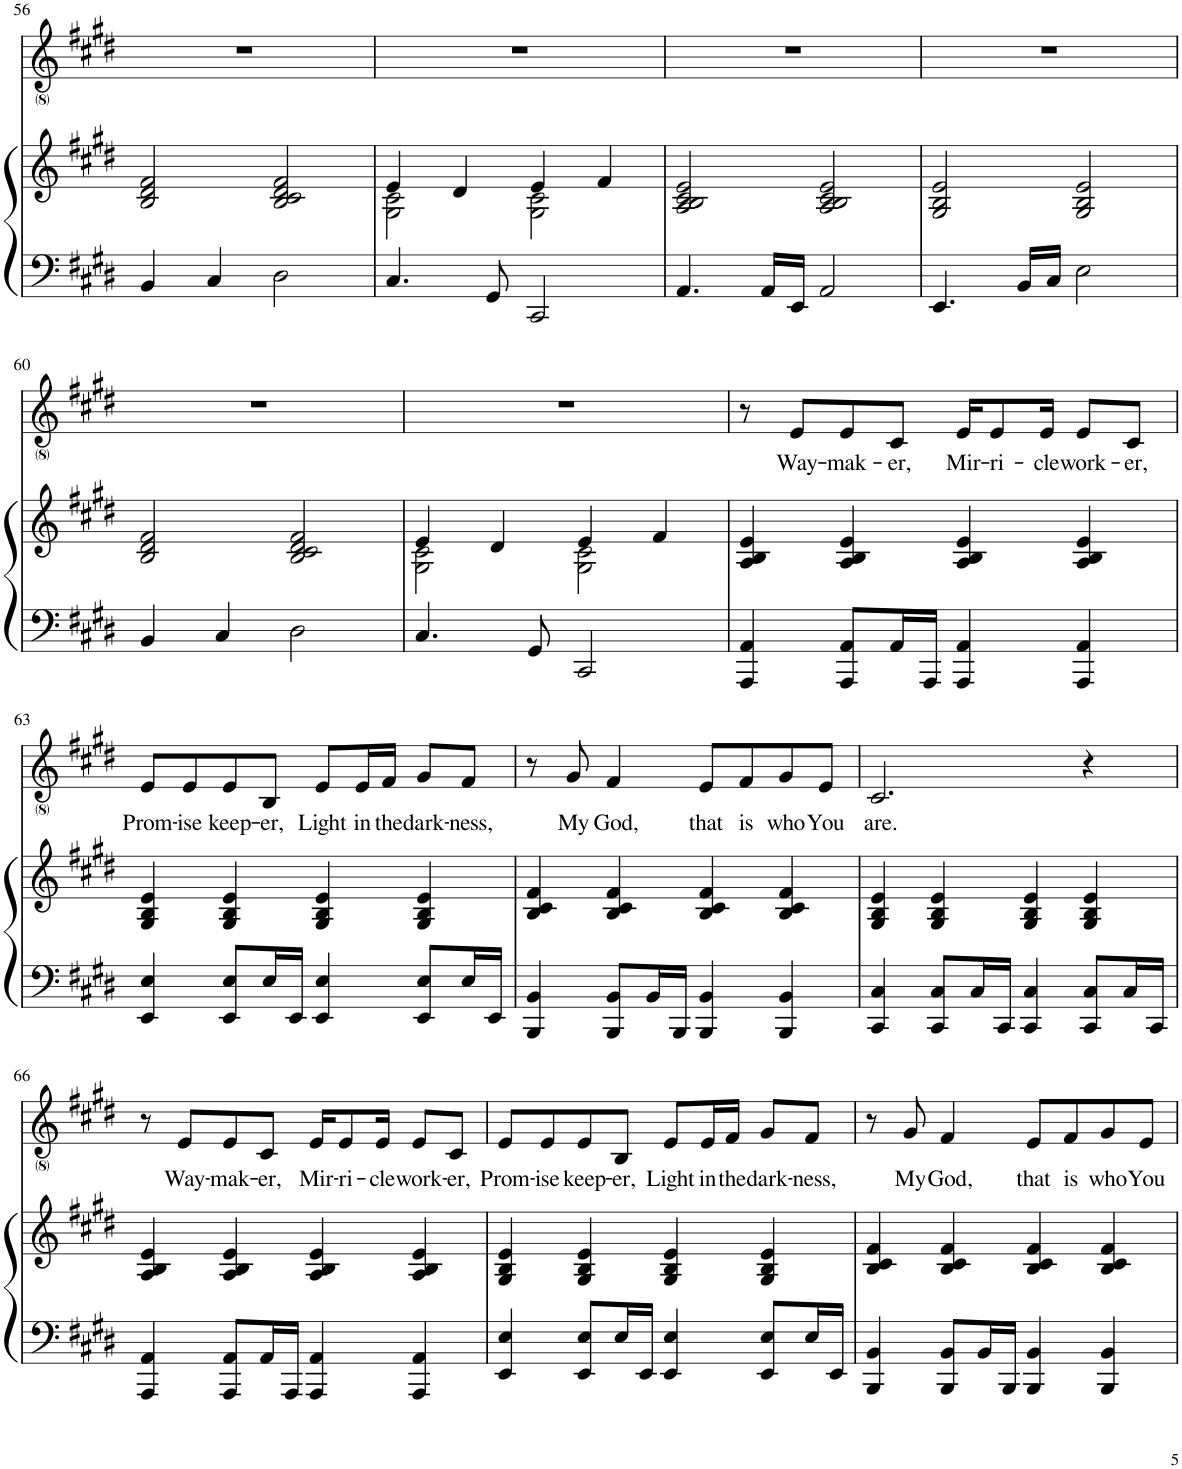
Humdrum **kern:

**kern	**kern	**kern	**text
*part2	*part2	*part1	*part1
*staff3	*staff2	*staff1	*staff1
*I"Piano	*	*I"Voice	*
*I'Pno	*	*I'V	*
!!LO:PB:g=z
*clefF4	*clefG2	*clefG2	*
*k[f#c#g#d#]	*k[f#c#g#d#]	*k[f#c#g#d#]	*
*M4/4	*M4/4	*M4/4	*
=56	=56	=56	=56
4BB/	2B/ 2d#/ 2f#/	1r	.
4C#/	.	.	.
2D#\	2B/ 2c#/ 2d#/ 2f#/	.	.
=57	=57	=57	=57
*	*^	*	*
4.C#/	4e/	2G#\ 2c#\	1r	.
.	4d#/	.	.	.
8GG#/	.	.	.	.
2CC#/	4e/	2G#\ 2c#\	.	.
.	4f#/	.	.	.
*	*v	*v	*	*
=58	=58	=58	=58
4.AA/	2A/ 2B/ 2c#/ 2e/	1r	.
16AA/LL	.	.	.
16EE/JJ	.	.	.
2AA/	2A/ 2B/ 2c#/ 2e/	.	.
=59	=59	=59	=59
4.EE/	2G#/ 2B/ 2e/	1r	.
16BB/LL	.	.	.
16C#/JJ	.	.	.
2E\	2G#/ 2B/ 2e/	.	.
!!LO:LB:g=z
=60	=60	=60	=60
4BB/	2B/ 2d#/ 2f#/	1r	.
4C#/	.	.	.
2D#\	2B/ 2c#/ 2d#/ 2f#/	.	.
=61	=61	=61	=61
*	*^	*	*
4.C#/	4e/	2G#\ 2c#\	1r	.
.	4d#/	.	.	.
8GG#/	.	.	.	.
2CC#/	4e/	2G#\ 2c#\	.	.
.	4f#/	.	.	.
*	*v	*v	*	*
=62	=62	=62	=62
4AAA/ 4AA/	4A/ 4B/ 4e/	8r	.
!	!	!	!LO:LY:b
.	.	8e/L	Way-
!	!	!	!LO:LY:b
8AAA/ 8AA/L	4A/ 4B/ 4e/	8e/	-mak-
!	!	!	!LO:LY:b
16AA/L	.	8c#/J	-er,
16AAA/JJ	.	.	.
!	!	!	!LO:LY:b
4AAA/ 4AA/	4A/ 4B/ 4e/	16e/KL	Mir-
!	!	!	!LO:LY:b
.	.	8e/	-ri-
!	!	!	!LO:LY:b
.	.	16e/Jk	-cle
!	!	!	!LO:LY:b
4AAA/ 4AA/	4A/ 4B/ 4e/	8e/L	work-
!	!	!	!LO:LY:b
.	.	8c#/J	-er,
!!LO:LB:g=z
=63	=63	=63	=63
!	!	!	!LO:LY:b
4EE/ 4E/	4G#/ 4B/ 4e/	8e/L	Prom-
!	!	!	!LO:LY:b
.	.	8e/	-ise
!	!	!	!LO:LY:b
8EE/ 8E/L	4G#/ 4B/ 4e/	8e/	keep-
!	!	!	!LO:LY:b
16E/L	.	8B/J	-er,
16EE/JJ	.	.	.
!	!	!	!LO:LY:b
4EE/ 4E/	4G#/ 4B/ 4e/	8e/L	Light
!	!	!	!LO:LY:b
.	.	16e/L	in
!	!	!	!LO:LY:b
.	.	16f#/JJ	the
!	!	!	!LO:LY:b
8EE/ 8E/L	4G#/ 4B/ 4e/	8g#/L	dark-
!	!	!	!LO:LY:b
16E/L	.	8f#/J	-ness,
16EE/JJ	.	.	.
=64	=64	=64	=64
4BBB/ 4BB/	4B/ 4c#/ 4f#/	8r	.
!	!	!	!LO:LY:b
.	.	8g#/	My
!	!	!	!LO:LY:b
8BBB/ 8BB/L	4B/ 4c#/ 4f#/	4f#/	God,
16BB/L	.	.	.
16BBB/JJ	.	.	.
!	!	!	!LO:LY:b
4BBB/ 4BB/	4B/ 4c#/ 4f#/	8e/L	that
!	!	!	!LO:LY:b
.	.	8f#/	is
!	!	!	!LO:LY:b
4BBB/ 4BB/	4B/ 4c#/ 4f#/	8g#/	who
!	!	!	!LO:LY:b
.	.	8e/J	You
=65	=65	=65	=65
!	!	!	!LO:LY:b
4CC#/ 4C#/	4G#/ 4B/ 4e/	2.c#/	are.
8CC#/ 8C#/L	4G#/ 4B/ 4e/	.	.
16C#/L	.	.	.
16CC#/JJ	.	.	.
4CC#/ 4C#/	4G#/ 4B/ 4e/	.	.
8CC#/ 8C#/L	4G#/ 4B/ 4e/	4r	.
16C#/L	.	.	.
16CC#/JJ	.	.	.
!!LO:LB:g=z
=66	=66	=66	=66
4AAA/ 4AA/	4A/ 4B/ 4e/	8r	.
!	!	!	!LO:LY:b
.	.	8e/L	Way-
!	!	!	!LO:LY:b
8AAA/ 8AA/L	4A/ 4B/ 4e/	8e/	-mak-
!	!	!	!LO:LY:b
16AA/L	.	8c#/J	-er,
16AAA/JJ	.	.	.
!	!	!	!LO:LY:b
4AAA/ 4AA/	4A/ 4B/ 4e/	16e/KL	Mir-
!	!	!	!LO:LY:b
.	.	8e/	-ri-
!	!	!	!LO:LY:b
.	.	16e/Jk	-cle
!	!	!	!LO:LY:b
4AAA/ 4AA/	4A/ 4B/ 4e/	8e/L	work-
!	!	!	!LO:LY:b
.	.	8c#/J	-er,
=67	=67	=67	=67
!	!	!	!LO:LY:b
4EE/ 4E/	4G#/ 4B/ 4e/	8e/L	Prom-
!	!	!	!LO:LY:b
.	.	8e/	-ise
!	!	!	!LO:LY:b
8EE/ 8E/L	4G#/ 4B/ 4e/	8e/	keep-
!	!	!	!LO:LY:b
16E/L	.	8B/J	-er,
16EE/JJ	.	.	.
!	!	!	!LO:LY:b
4EE/ 4E/	4G#/ 4B/ 4e/	8e/L	Light
!	!	!	!LO:LY:b
.	.	16e/L	in
!	!	!	!LO:LY:b
.	.	16f#/JJ	the
!	!	!	!LO:LY:b
8EE/ 8E/L	4G#/ 4B/ 4e/	8g#/L	dark-
!	!	!	!LO:LY:b
16E/L	.	8f#/J	-ness,
16EE/JJ	.	.	.
=68	=68	=68	=68
4BBB/ 4BB/	4B/ 4c#/ 4f#/	8r	.
!	!	!	!LO:LY:b
.	.	8g#/	My
!	!	!	!LO:LY:b
8BBB/ 8BB/L	4B/ 4c#/ 4f#/	4f#/	God,
16BB/L	.	.	.
16BBB/JJ	.	.	.
!	!	!	!LO:LY:b
4BBB/ 4BB/	4B/ 4c#/ 4f#/	8e/L	that
!	!	!	!LO:LY:b
.	.	8f#/	is
!	!	!	!LO:LY:b
4BBB/ 4BB/	4B/ 4c#/ 4f#/	8g#/	who
!	!	!	!LO:LY:b
.	.	8e/J	You
=	=	=	=
*-	*-	*-	*-
